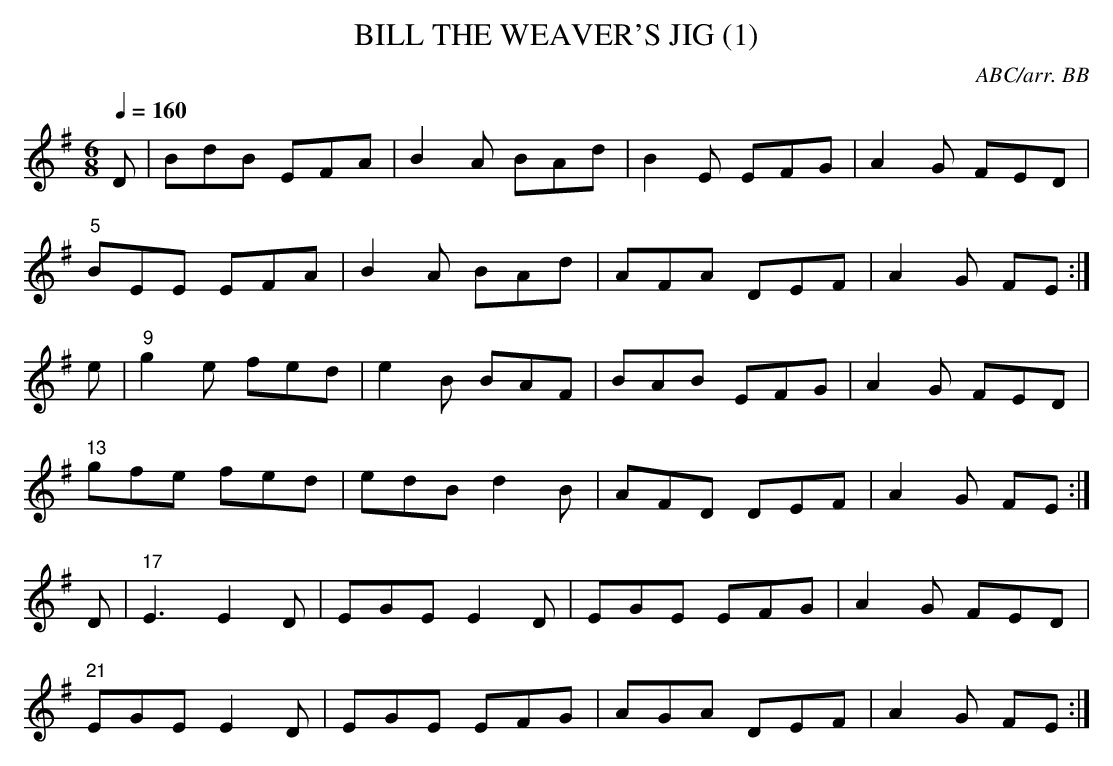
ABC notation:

X:1
T:BILL THE WEAVER'S JIG (1)
C:ABC/arr. BB
Q:1/4=160
L:1/8
M:6/8
K:Em
D|BdB EFA|B2A BAd|B2E EFG|A2G FED|
"5"BEE EFA|B2A BAd|AFA DEF|A2G FE :|
e|"9"g2e fed|e2B BAF|BAB EFG|A2G FED|
"13"gfe fed|edB d2B|AFD DEF|A2G FE :|
D|"17"E3 E2D|EGE E2D|EGE EFG|A2G FED|
"21"EGE E2D|EGE EFG|AGA DEF|A2G FE :|
